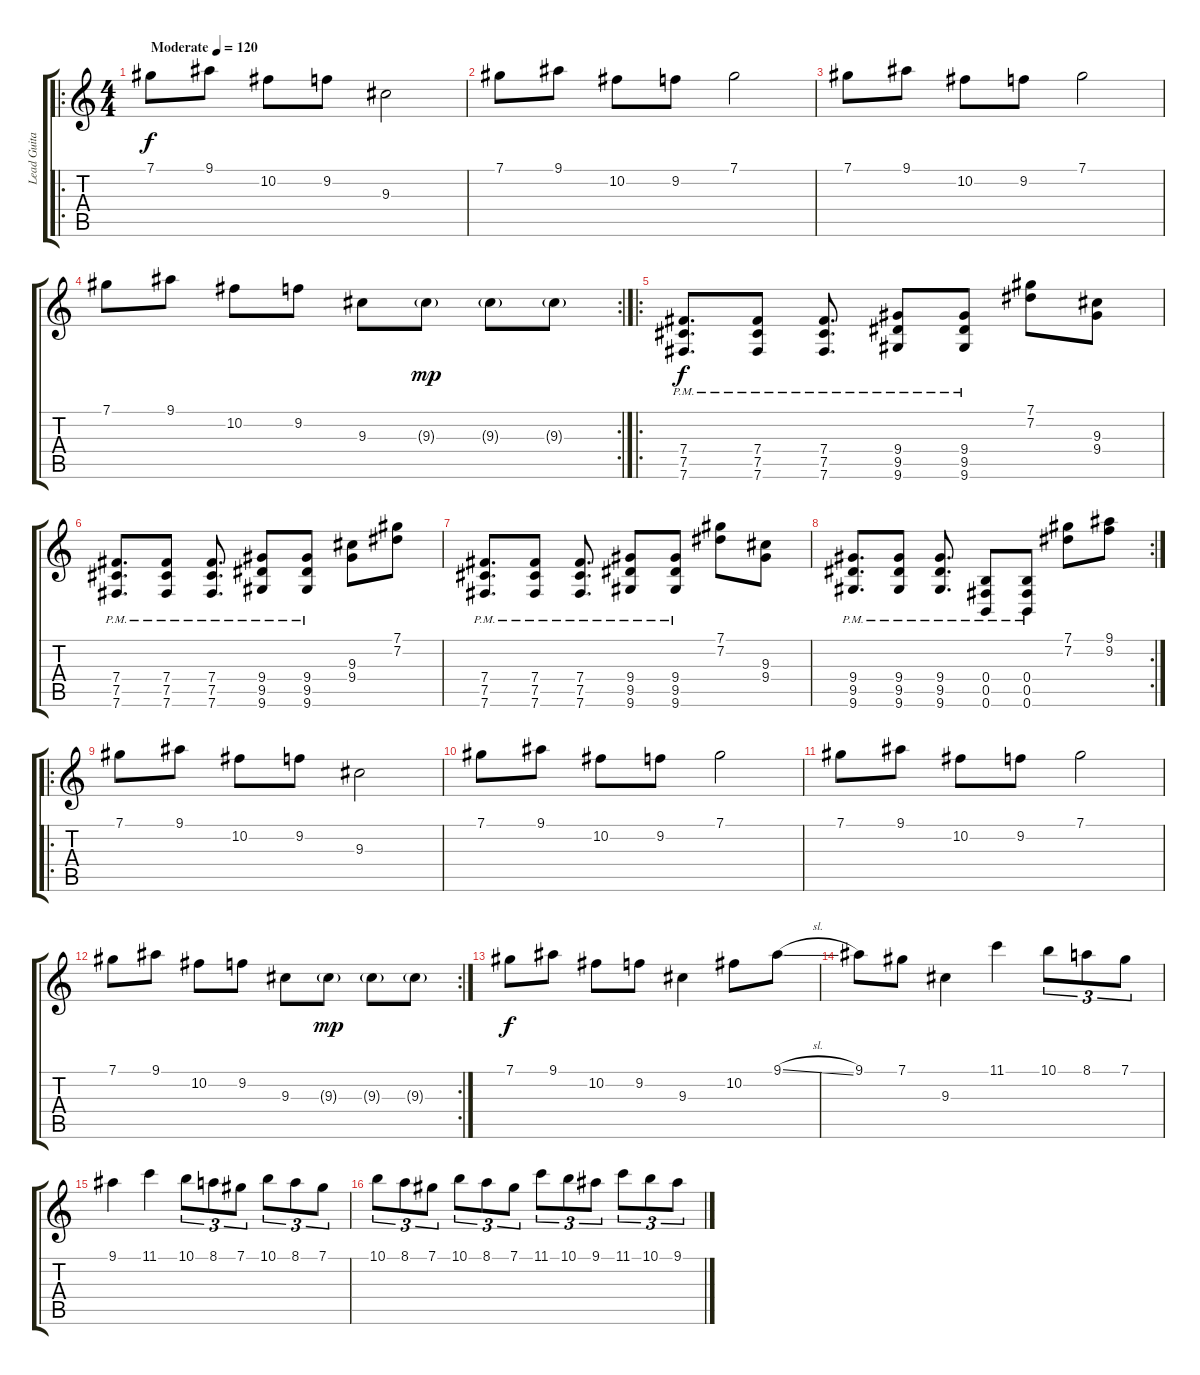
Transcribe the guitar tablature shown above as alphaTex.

\track ("Lead Guitar" "Lead Guita") {instrument overdrivenguitar}
\staff {score tabs}
\tuning (Db4 Ab3 E3 B2 Gb2 B1) {hide}
\ro
\ts (4 4)
\tempo (120 "Moderate")
\clef g2
\ks c
7.1.8{dy f instrument overdrivenguitar} 9.1.8 10.2.8 9.2.8 9.3.2 |
7.1.8 9.1.8 10.2.8 9.2.8 7.1.2 |
7.1.8 9.1.8 10.2.8 9.2.8 7.1.2 |
\rc 2
7.1.8 9.1.8 10.2.8 9.2.8 9.3.8 9.3{g}.8{dy mp} 9.3{g}.8 9.3{g}.8 |
\ro
(7.4{pm} 7.5{pm} 7.6{pm}).8{d dy f} (7.4{pm} 7.5{pm} 7.6{pm}).8 (7.4{pm} 7.5{pm} 7.6{pm}).8{d} (9.4{pm} 9.5{pm} 9.6{pm}).8 (9.4{pm} 9.5{pm} 9.6{pm}).8 (7.1 7.2).8 (9.3 9.4).8 |
(7.4{pm} 7.5{pm} 7.6{pm}).8{d} (7.4{pm} 7.5{pm} 7.6{pm}).8 (7.4{pm} 7.5{pm} 7.6{pm}).8{d} (9.4{pm} 9.5{pm} 9.6{pm}).8 (9.4{pm} 9.5{pm} 9.6{pm}).8 (9.3 9.4).8 (7.1 7.2).8 |
(7.4{pm} 7.5{pm} 7.6{pm}).8{d} (7.4{pm} 7.5{pm} 7.6{pm}).8 (7.4{pm} 7.5{pm} 7.6{pm}).8{d} (9.4{pm} 9.5{pm} 9.6{pm}).8 (9.4{pm} 9.5{pm} 9.6{pm}).8 (7.1 7.2).8 (9.3 9.4).8 |
\rc 2
(9.4{pm} 9.5{pm} 9.6{pm}).8{d} (9.4{pm} 9.5{pm} 9.6{pm}).8 (9.4{pm} 9.5{pm} 9.6{pm}).8{d} (0.4{pm} 0.5{pm} 0.6).8 (0.4{pm} 0.5{pm} 0.6).8 (7.1 7.2).8 (9.1 9.2).8 |
\ro
7.1.8 9.1.8 10.2.8 9.2.8 9.3.2 |
7.1.8 9.1.8 10.2.8 9.2.8 7.1.2 |
7.1.8 9.1.8 10.2.8 9.2.8 7.1.2 |
\rc 2
7.1.8 9.1.8 10.2.8 9.2.8 9.3.8 9.3{g}.8{dy mp} 9.3{g}.8 9.3{g}.8 |
7.1.8{dy f} 9.1.8 10.2.8 9.2.8 9.3.4 10.2.8 9.1{sl}.8 |
9.1.8 7.1.8 9.3.4 11.1.4 10.1.8{tu (3 2)} 8.1.8{tu (3 2)} 7.1.8{tu (3 2)} |
9.1.4 11.1.4 10.1.8{tu (3 2)} 8.1.8{tu (3 2)} 7.1.8{tu (3 2)} 10.1.8{tu (3 2)} 8.1.8{tu (3 2)} 7.1.8{tu (3 2)} |
10.1.8{tu (3 2)} 8.1.8{tu (3 2)} 7.1.8{tu (3 2)} 10.1.8{tu (3 2)} 8.1.8{tu (3 2)} 7.1.8{tu (3 2)} 11.1.8{tu (3 2)} 10.1.8{tu (3 2)} 9.1.8{tu (3 2)} 11.1.8{tu (3 2)} 10.1.8{tu (3 2)} 9.1.8{tu (3 2)}
